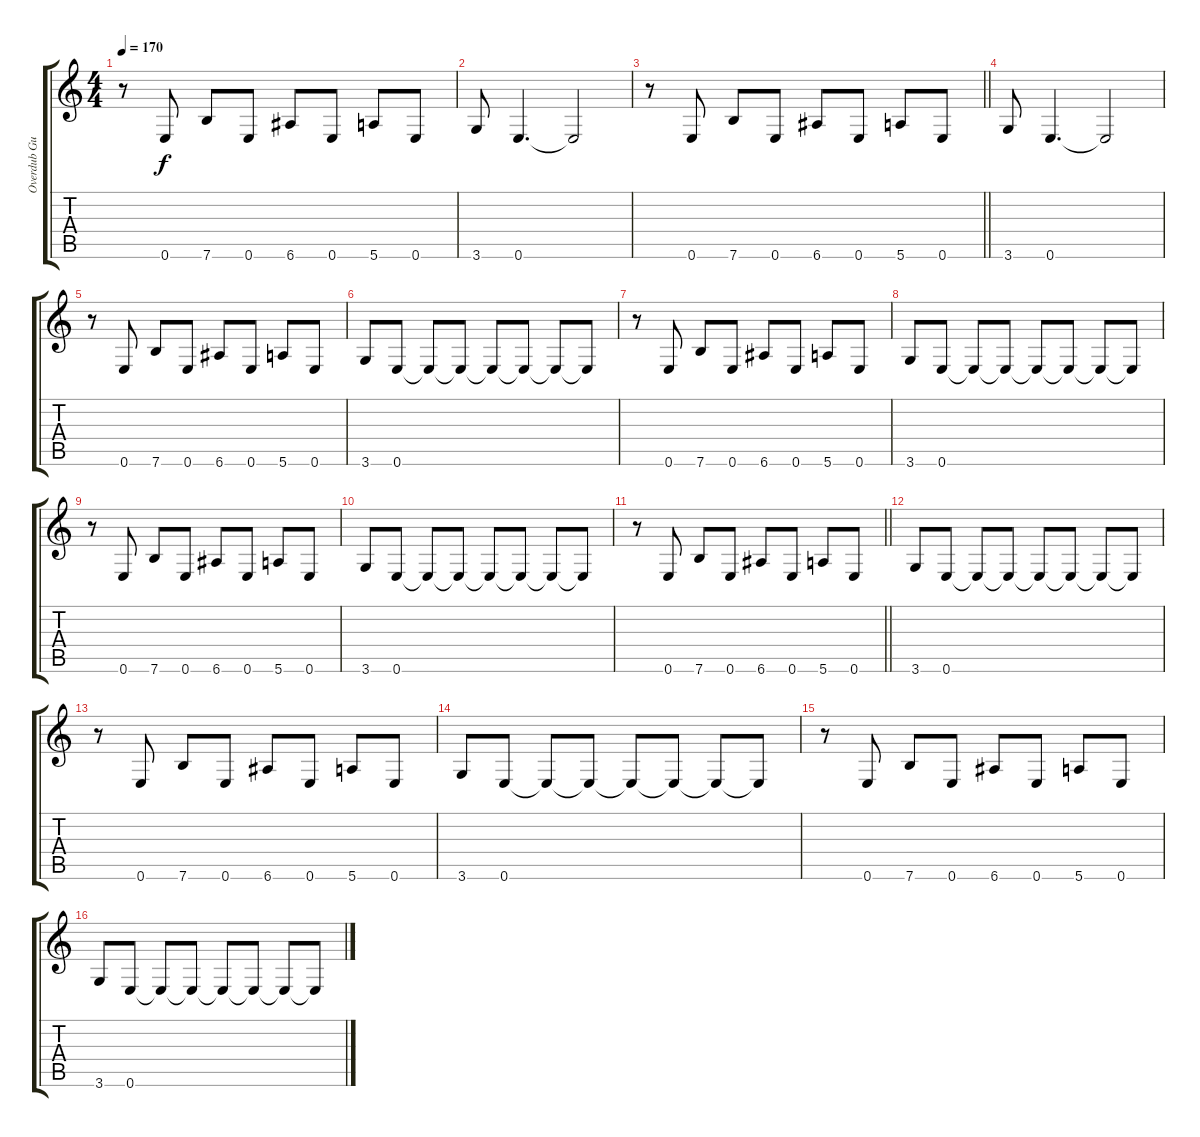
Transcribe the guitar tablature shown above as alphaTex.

\track ("Overdub Guitar" "Overdub Gu") {instrument overdrivenguitar}
\staff {score tabs}
\tuning (E4 B3 G3 D3 A2 E2) {hide}
\ts (4 4)
\tempo 170
\clef g2
\ks c
r.8{dy f} 0.6.8 7.6.8 0.6.8 6.6.8 0.6.8 5.6.8 0.6.8 |
3.6.8 0.6.4{d} 0.6{t}.2 |
\barLineRight lightlight
r.8 0.6.8 7.6.8 0.6.8 6.6.8 0.6.8 5.6.8 0.6.8 |
3.6.8 0.6.4{d} 0.6{t}.2 |
r.8 0.6.8 7.6.8 0.6.8 6.6.8 0.6.8 5.6.8 0.6.8 |
3.6.8 0.6.8 0.6{t}.8 0.6{t}.8 0.6{t}.8 0.6{t}.8 0.6{t}.8 0.6{t}.8 |
r.8 0.6.8 7.6.8 0.6.8 6.6.8 0.6.8 5.6.8 0.6.8 |
3.6.8 0.6.8 0.6{t}.8 0.6{t}.8 0.6{t}.8 0.6{t}.8 0.6{t}.8 0.6{t}.8 |
r.8 0.6.8 7.6.8 0.6.8 6.6.8 0.6.8 5.6.8 0.6.8 |
3.6.8 0.6.8 0.6{t}.8 0.6{t}.8 0.6{t}.8 0.6{t}.8 0.6{t}.8 0.6{t}.8 |
\barLineRight lightlight
r.8 0.6.8 7.6.8 0.6.8 6.6.8 0.6.8 5.6.8 0.6.8 |
3.6.8 0.6.8 0.6{t}.8 0.6{t}.8 0.6{t}.8 0.6{t}.8 0.6{t}.8 0.6{t}.8 |
r.8 0.6.8 7.6.8 0.6.8 6.6.8 0.6.8 5.6.8 0.6.8 |
3.6.8 0.6.8 0.6{t}.8 0.6{t}.8 0.6{t}.8 0.6{t}.8 0.6{t}.8 0.6{t}.8 |
r.8 0.6.8 7.6.8 0.6.8 6.6.8 0.6.8 5.6.8 0.6.8 |
3.6.8 0.6.8 0.6{t}.8 0.6{t}.8 0.6{t}.8 0.6{t}.8 0.6{t}.8 0.6{t}.8
